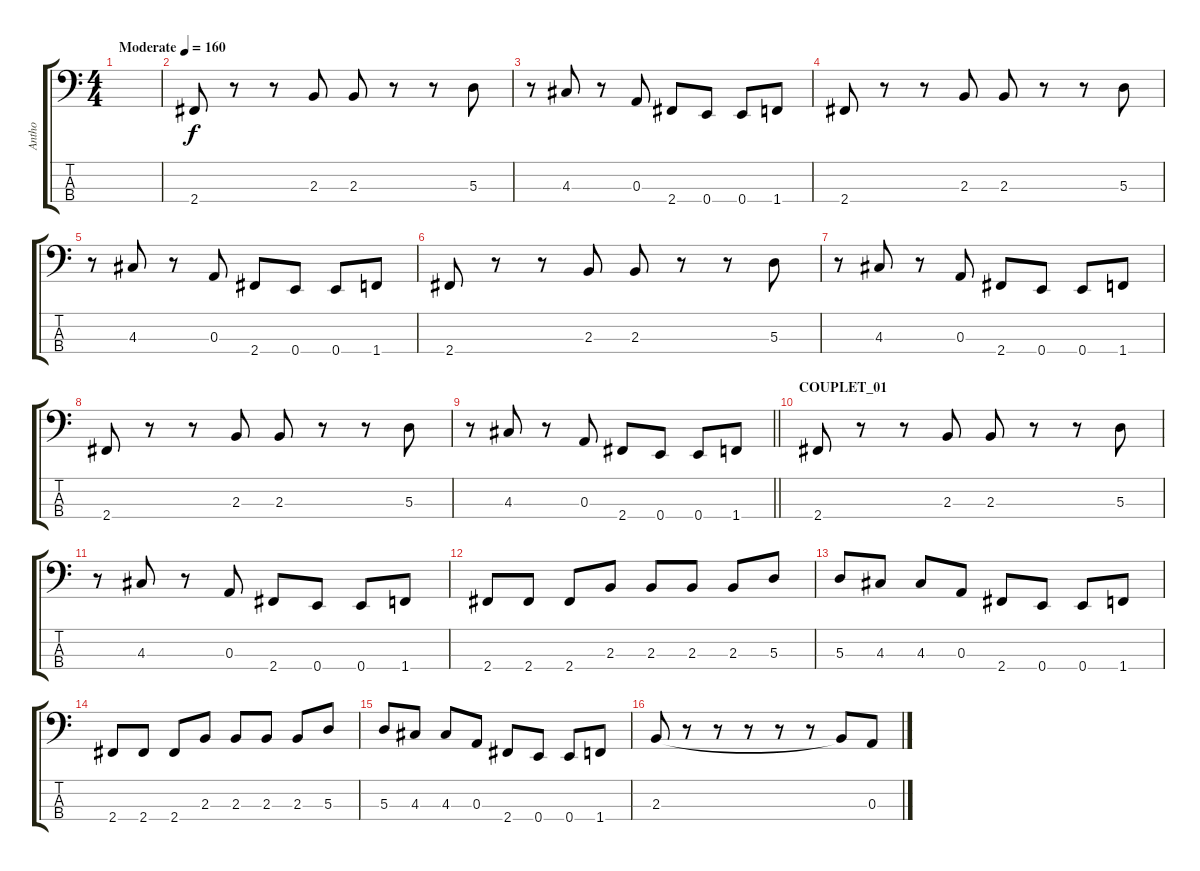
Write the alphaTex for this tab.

\track ("Antho" "Antho") {instrument electricbasspick}
\staff {score tabs}
\tuning (G2 D2 A1 E1) {hide}
\ts (4 4)
\tempo (160 "Moderate")
\clef f4
\ks c
|
2.4.8 r.8 r.8 2.3.8 2.3.8 r.8 r.8 5.3.8 |
r.8 4.3.8 r.8 0.3.8 2.4.8 0.4.8 0.4.8 1.4.8 |
2.4.8 r.8 r.8 2.3.8 2.3.8 r.8 r.8 5.3.8 |
r.8 4.3.8 r.8 0.3.8 2.4.8 0.4.8 0.4.8 1.4.8 |
2.4.8 r.8 r.8 2.3.8 2.3.8 r.8 r.8 5.3.8 |
r.8 4.3.8 r.8 0.3.8 2.4.8 0.4.8 0.4.8 1.4.8 |
2.4.8 r.8 r.8 2.3.8 2.3.8 r.8 r.8 5.3.8 |
\barLineRight lightlight
r.8 4.3.8 r.8 0.3.8 2.4.8 0.4.8 0.4.8 1.4.8 |
\section ("" "COUPLET_01")
2.4.8 r.8 r.8 2.3.8 2.3.8 r.8 r.8 5.3.8 |
r.8 4.3.8 r.8 0.3.8 2.4.8 0.4.8 0.4.8 1.4.8 |
2.4.8 2.4.8 2.4.8 2.3.8 2.3.8 2.3.8 2.3.8 5.3.8 |
5.3.8 4.3.8 4.3.8 0.3.8 2.4.8 0.4.8 0.4.8 1.4.8 |
2.4.8 2.4.8 2.4.8 2.3.8 2.3.8 2.3.8 2.3.8 5.3.8 |
5.3.8 4.3.8 4.3.8 0.3.8 2.4.8 0.4.8 0.4.8 1.4.8 |
2.3.8 r.8 r.8 r.8 r.8 r.8 2.3{t}.8 0.3.8
